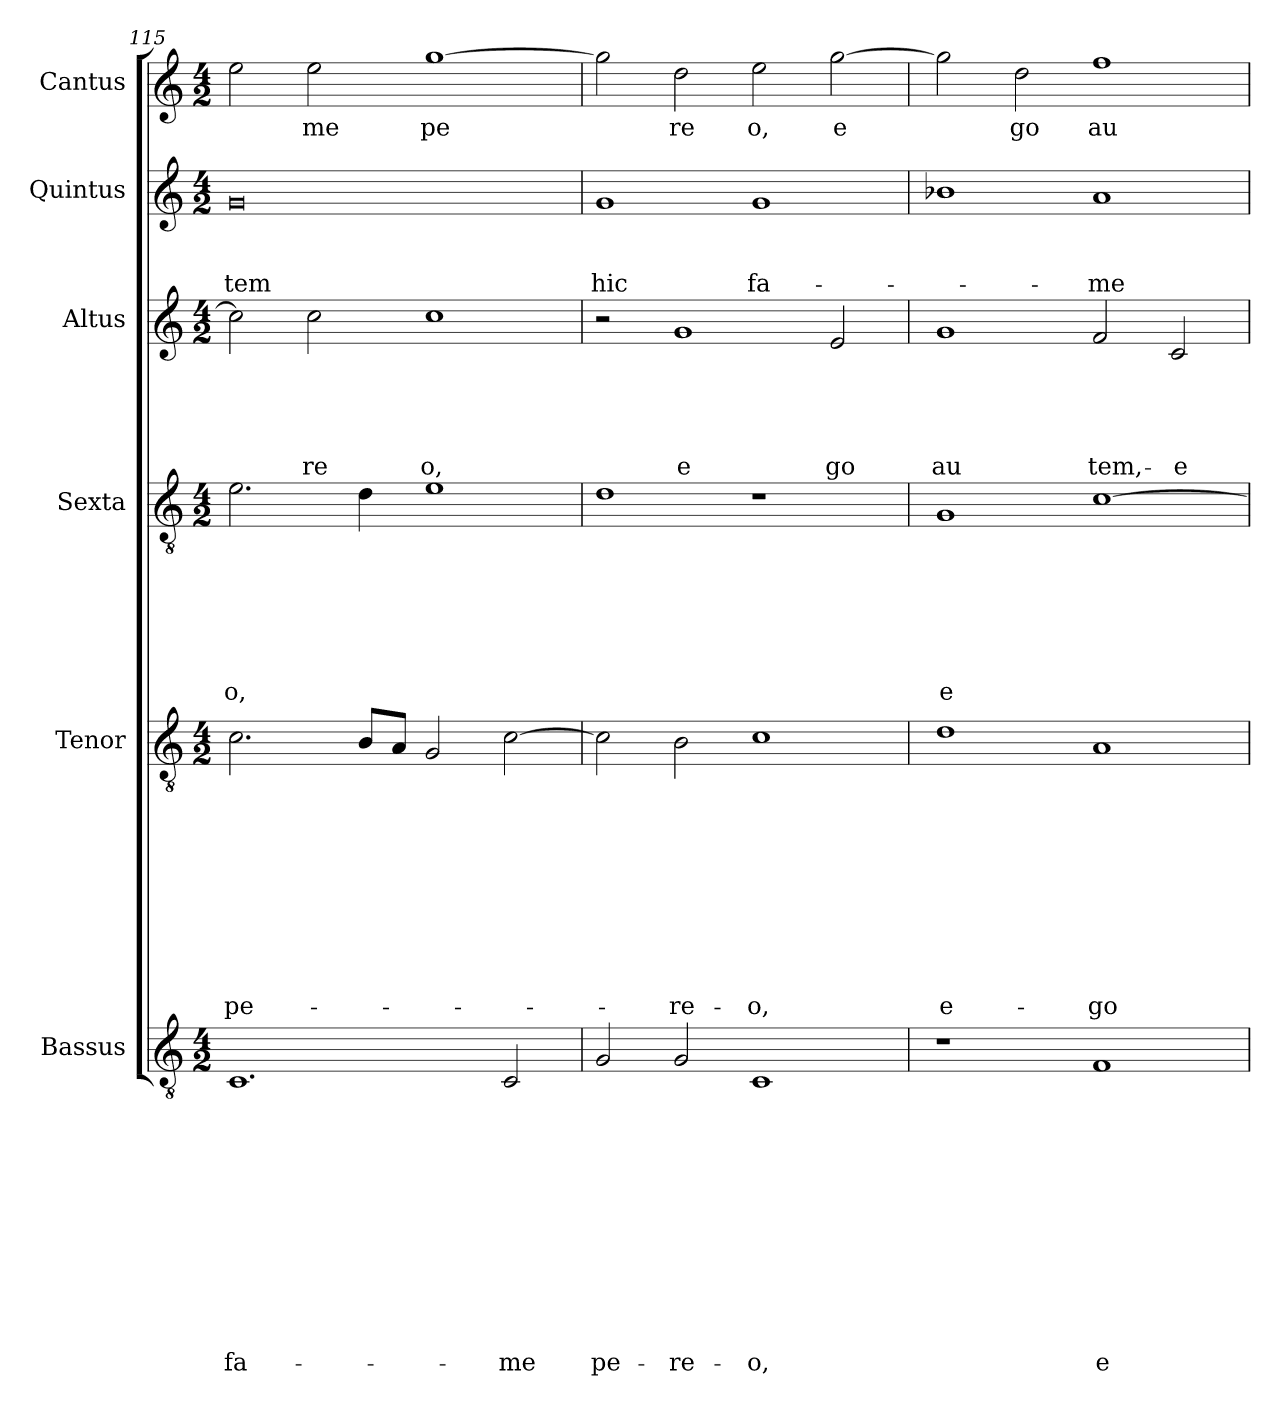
**kern	**text	**text	**text	**text	**text	**text	**text	**text	**text	**text	**text	**text	**kern	**text	**text	**text	**text	**text	**text	**text	**text	**text	**text	**kern	**text	**text	**text	**text	**text	**text	**text	**kern	**text	**text	**text	**text	**text	**kern	**text	**text	**text	**kern	**text
*part6	*part6	*part6	*part6	*part6	*part6	*part6	*part6	*part6	*part6	*part6	*part6	*part6	*part5	*part5	*part5	*part5	*part5	*part5	*part5	*part5	*part5	*part5	*part5	*part4	*part4	*part4	*part4	*part4	*part4	*part4	*part4	*part3	*part3	*part3	*part3	*part3	*part3	*part2	*part2	*part2	*part2	*part1	*part1
*staff6	*staff6	*staff6	*staff6	*staff6	*staff6	*staff6	*staff6	*staff6	*staff6	*staff6	*staff6	*staff6	*staff5	*staff5	*staff5	*staff5	*staff5	*staff5	*staff5	*staff5	*staff5	*staff5	*staff5	*staff4	*staff4	*staff4	*staff4	*staff4	*staff4	*staff4	*staff4	*staff3	*staff3	*staff3	*staff3	*staff3	*staff3	*staff2	*staff2	*staff2	*staff2	*staff1	*staff1
*I"Bassus	*	*	*	*	*	*	*	*	*	*	*	*	*I"Tenor	*	*	*	*	*	*	*	*	*	*	*I"Sexta	*	*	*	*	*	*	*	*I"Altus	*	*	*	*	*	*I"Quintus	*	*	*	*I"Cantus	*
*I'Bassus	*	*	*	*	*	*	*	*	*	*	*	*	*I'Tenor	*	*	*	*	*	*	*	*	*	*	*	*	*	*	*	*	*	*	*I'Altus	*	*	*	*	*	*I'Quintus	*	*	*	*I'Cantus	*
!!LO:LB:g=z
*clefGv2	*	*	*	*	*	*	*	*	*	*	*	*	*clefGv2	*	*	*	*	*	*	*	*	*	*	*clefGv2	*	*	*	*	*	*	*	*clefG2	*	*	*	*	*	*clefG2	*	*	*	*clefG2	*
*k[]	*	*	*	*	*	*	*	*	*	*	*	*	*k[]	*	*	*	*	*	*	*	*	*	*	*k[]	*	*	*	*	*	*	*	*k[]	*	*	*	*	*	*k[]	*	*	*	*k[]	*
*C:	*	*	*	*	*	*	*	*	*	*	*	*	*C:	*	*	*	*	*	*	*	*	*	*	*C:	*	*	*	*	*	*	*	*C:	*	*	*	*	*	*C:	*	*	*	*C:	*
*M4/2	*	*	*	*	*	*	*	*	*	*	*	*	*M4/2	*	*	*	*	*	*	*	*	*	*	*M4/2	*	*	*	*	*	*	*	*M4/2	*	*	*	*	*	*M4/2	*	*	*	*M4/2	*
=115	=115	=115	=115	=115	=115	=115	=115	=115	=115	=115	=115	=115	=115	=115	=115	=115	=115	=115	=115	=115	=115	=115	=115	=115	=115	=115	=115	=115	=115	=115	=115	=115	=115	=115	=115	=115	=115	=115	=115	=115	=115	=115	=115
!	!	!	!	!	!	!	!	!	!	!	!	!LO:LY:b	!	!	!	!	!	!	!	!	!	!	!LO:LY:b	!	!	!	!	!	!	!	!LO:LY:b	!	!	!	!	!	!	!	!	!	!LO:LY:b	!	!
1.C	.	.	.	.	.	.	.	.	.	.	.	fa-	2.c\	.	.	.	.	.	.	.	.	.	pe-	2.e\	.	.	.	.	.	.	o,	2cc\]	.	.	.	.	.	0g	.	.	tem	2ee\	.
!	!	!	!	!	!	!	!	!	!	!	!	!	!	!	!	!	!	!	!	!	!	!	!	!	!	!	!	!	!	!	!	!	!	!	!	!	!LO:LY:b	!	!	!	!	!	!LO:LY:b
.	.	.	.	.	.	.	.	.	.	.	.	.	.	.	.	.	.	.	.	.	.	.	.	.	.	.	.	.	.	.	.	2cc\	.	.	.	.	re	.	.	.	.	2ee\	-me
.	.	.	.	.	.	.	.	.	.	.	.	.	8B/L	.	.	.	.	.	.	.	.	.	.	4d\	.	.	.	.	.	.	.	.	.	.	.	.	.	.	.	.	.	.	.
.	.	.	.	.	.	.	.	.	.	.	.	.	8A/J	.	.	.	.	.	.	.	.	.	.	.	.	.	.	.	.	.	.	.	.	.	.	.	.	.	.	.	.	.	.
!	!	!	!	!	!	!	!	!	!	!	!	!	!	!	!	!	!	!	!	!	!	!	!	!	!	!	!	!	!	!	!	!	!	!	!	!	!LO:LY:b	!	!	!	!	!	!LO:LY:b
.	.	.	.	.	.	.	.	.	.	.	.	.	2G/	.	.	.	.	.	.	.	.	.	.	1e	.	.	.	.	.	.	.	1cc	.	.	.	.	o,	.	.	.	.	[>1gg	pe
!	!	!	!	!	!	!	!	!	!	!	!	!LO:LY:b	!	!	!	!	!	!	!	!	!	!	!	!	!	!	!	!	!	!	!	!	!	!	!	!	!	!	!	!	!	!	!
2C/	.	.	.	.	.	.	.	.	.	.	.	-me	[>2c\	.	.	.	.	.	.	.	.	.	.	.	.	.	.	.	.	.	.	.	.	.	.	.	.	.	.	.	.	.	.
=116	=116	=116	=116	=116	=116	=116	=116	=116	=116	=116	=116	=116	=116	=116	=116	=116	=116	=116	=116	=116	=116	=116	=116	=116	=116	=116	=116	=116	=116	=116	=116	=116	=116	=116	=116	=116	=116	=116	=116	=116	=116	=116	=116
!	!	!	!	!	!	!	!	!	!	!	!	!LO:LY:b	!	!	!	!	!	!	!	!	!	!	!	!	!	!	!	!	!	!	!	!	!	!	!	!	!	!	!	!	!LO:LY:b	!	!
2G/	.	.	.	.	.	.	.	.	.	.	.	pe-	2c\]	.	.	.	.	.	.	.	.	.	.	1d	.	.	.	.	.	.	.	2r	.	.	.	.	.	1g	.	.	hic	2gg\]	.
!	!	!	!	!	!	!	!	!	!	!	!	!LO:LY:b	!	!	!	!	!	!	!	!	!	!	!LO:LY:b	!	!	!	!	!	!	!	!	!	!	!	!	!	!LO:LY:b	!	!	!	!	!	!LO:LY:b
2G/	.	.	.	.	.	.	.	.	.	.	.	-re-	2B\	.	.	.	.	.	.	.	.	.	-re-	.	.	.	.	.	.	.	.	1g	.	.	.	.	e	.	.	.	.	2dd\	re
!	!	!	!	!	!	!	!	!	!	!	!	!LO:LY:b	!	!	!	!	!	!	!	!	!	!	!LO:LY:b	!	!	!	!	!	!	!	!	!	!	!	!	!	!	!	!	!	!LO:LY:b	!	!LO:LY:b
1C	.	.	.	.	.	.	.	.	.	.	.	-o,	1c	.	.	.	.	.	.	.	.	.	-o,	1r	.	.	.	.	.	.	.	.	.	.	.	.	.	1g	.	.	fa-	2ee\	o,
!	!	!	!	!	!	!	!	!	!	!	!	!	!	!	!	!	!	!	!	!	!	!	!	!	!	!	!	!	!	!	!	!	!	!	!	!	!LO:LY:b	!	!	!	!	!	!LO:LY:b
.	.	.	.	.	.	.	.	.	.	.	.	.	.	.	.	.	.	.	.	.	.	.	.	.	.	.	.	.	.	.	.	2e/	.	.	.	.	go	.	.	.	.	[>2gg\	e
=117	=117	=117	=117	=117	=117	=117	=117	=117	=117	=117	=117	=117	=117	=117	=117	=117	=117	=117	=117	=117	=117	=117	=117	=117	=117	=117	=117	=117	=117	=117	=117	=117	=117	=117	=117	=117	=117	=117	=117	=117	=117	=117	=117
!	!	!	!	!	!	!	!	!	!	!	!	!	!	!	!	!	!	!	!	!	!	!	!LO:LY:b	!	!	!	!	!	!	!	!LO:LY:b:rj	!	!	!	!	!	!LO:LY:b	!	!	!	!	!	!
1r	.	.	.	.	.	.	.	.	.	.	.	.	1d	.	.	.	.	.	.	.	.	.	e-	1G	.	.	.	.	.	.	e	1g	.	.	.	.	au	1b-X	.	.	.	2gg\]	.
!	!	!	!	!	!	!	!	!	!	!	!	!	!	!	!	!	!	!	!	!	!	!	!	!	!	!	!	!	!	!	!	!	!	!	!	!	!	!	!	!	!	!	!LO:LY:b
.	.	.	.	.	.	.	.	.	.	.	.	.	.	.	.	.	.	.	.	.	.	.	.	.	.	.	.	.	.	.	.	.	.	.	.	.	.	.	.	.	.	2dd\	go
!	!	!	!	!	!	!	!	!	!	!	!	!LO:LY:b	!	!	!	!	!	!	!	!	!	!	!LO:LY:b	!	!	!	!	!	!	!	!	!	!	!	!	!	!LO:LY:b	!	!	!	!LO:LY:b	!	!LO:LY:b
1F	.	.	.	.	.	.	.	.	.	.	.	e-	1A	.	.	.	.	.	.	.	.	.	-go	[>1c	.	.	.	.	.	.	.	2f/	.	.	.	.	tem,-	1a	.	.	-me	1ff	au
!	!	!	!	!	!	!	!	!	!	!	!	!	!	!	!	!	!	!	!	!	!	!	!	!	!	!	!	!	!	!	!	!	!	!	!	!	!LO:LY:b	!	!	!	!	!	!
.	.	.	.	.	.	.	.	.	.	.	.	.	.	.	.	.	.	.	.	.	.	.	.	.	.	.	.	.	.	.	.	2c/	.	.	.	.	-e	.	.	.	.	.	.
=	=	=	=	=	=	=	=	=	=	=	=	=	=	=	=	=	=	=	=	=	=	=	=	=	=	=	=	=	=	=	=	=	=	=	=	=	=	=	=	=	=	=	=
*-	*-	*-	*-	*-	*-	*-	*-	*-	*-	*-	*-	*-	*-	*-	*-	*-	*-	*-	*-	*-	*-	*-	*-	*-	*-	*-	*-	*-	*-	*-	*-	*-	*-	*-	*-	*-	*-	*-	*-	*-	*-	*-	*-
